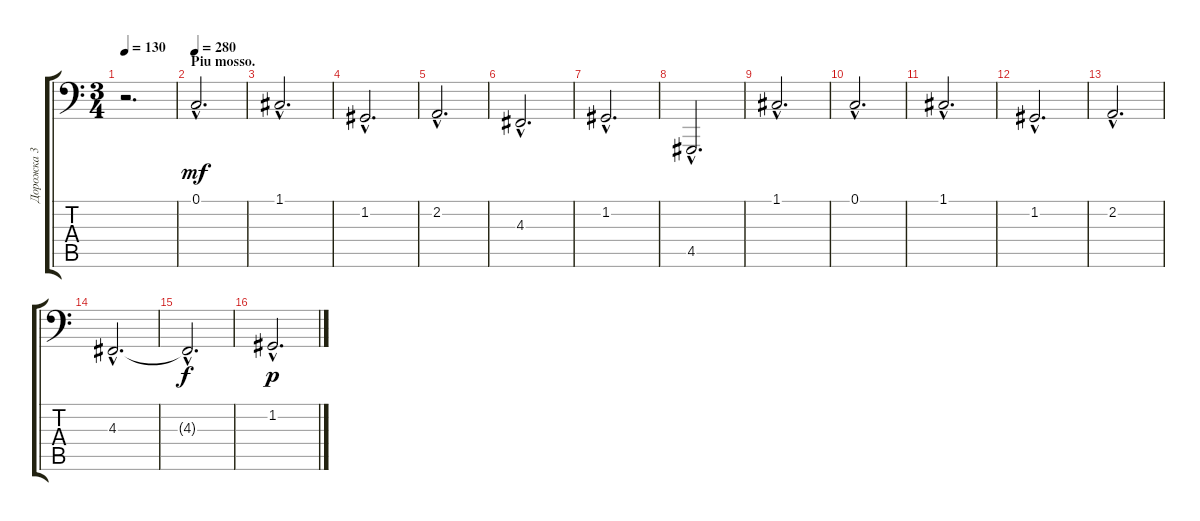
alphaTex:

\track ("Дорожка 3" "Дорожка 3") {instrument acousticgrandpiano}
\staff {score tabs}
\tuning (C3 G2 D2 A1 E1 B0) {hide}
\ts (3 4)
\tempo 130
\clef f4
\ks c
r.2{d dy mf} |
\section ("" "Piu mosso.")
\tempo 280
0.1{hac}.2{d} |
1.1{hac}.2{d} |
1.2{hac}.2{d} |
2.2{hac}.2{d} |
4.3{hac}.2{d} |
1.2{hac}.2{d} |
4.5{hac}.2{d} |
1.1{hac}.2{d} |
0.1{hac}.2{d} |
1.1{hac}.2{d} |
1.2{hac}.2{d} |
2.2{hac}.2{d} |
4.3{hac}.2{d} |
4.3{hac t}.2{d dy f} |
1.2{hac}.2{d dy p}
